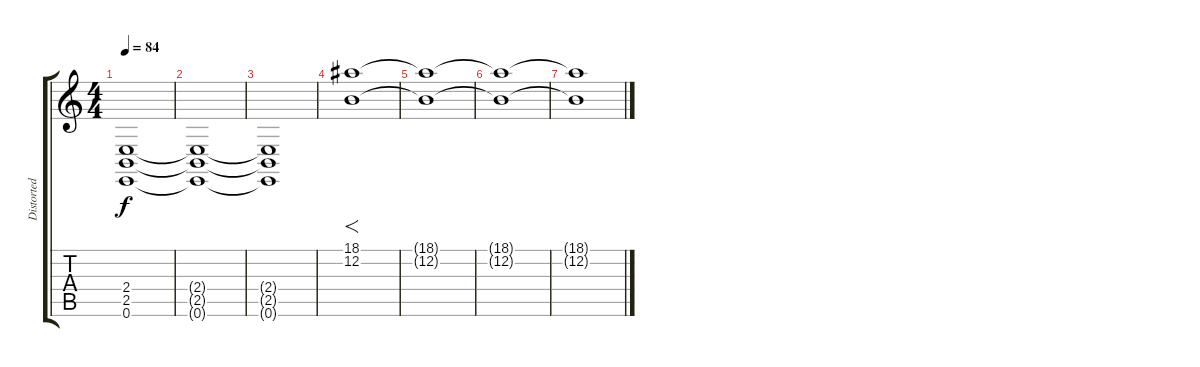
\track ("Distorted Guitar" "Distorted ") {instrument lead2sawtooth}
\staff {score tabs}
\tuning (E4 B3 G3 D3 A2 E2) {hide}
\ts (4 4)
\tempo 84
\clef g2
\ks c
(2.4{t} 2.5{t} 0.6{t}).1{dy f volume 0} |
(2.4{t} 2.5{t} 0.6{t}).1 |
(2.4{t} 2.5{t} 0.6{t}).1 |
(18.1 12.2).1{f volume 10} |
(18.1{t} 12.2{t}).1 |
(18.1{t} 12.2{t}).1 |
(18.1{t} 12.2{t}).1{volume 0}
